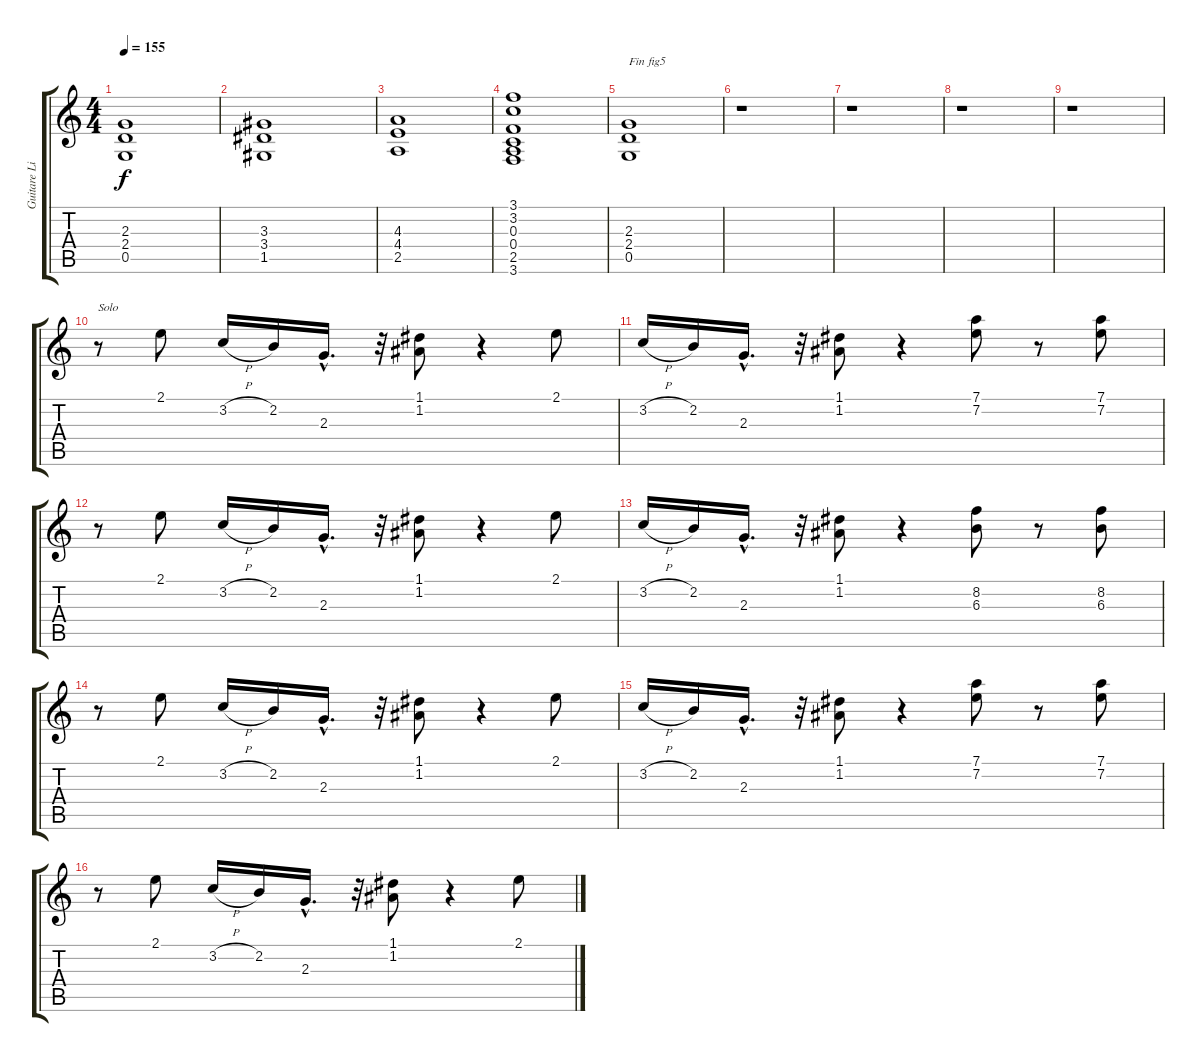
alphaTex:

\track ("Guitare Live D" "Guitare Li") {instrument distortionguitar}
\staff {score tabs}
\tuning (D4 A3 F3 C3 G2 D2) {hide}
\ts (4 4)
\tempo 155
\clef g2
\ks c
(2.3 2.4 0.5).1{dy f} |
(3.3 3.4 1.5).1 |
(4.3 4.4 2.5).1 |
(3.1 3.2 0.3 0.4 2.5 3.6).1 |
(2.3 2.4 0.5).1{txt "Fin fig5"} |
r.1 |
r.1 |
r.1 |
r.1 |
r.8{txt "Solo"} 2.1.8 3.2{h}.16 2.2.16 2.3{hac}.16{d} r.32 (1.1 1.2).8 r.4 2.1.8 |
3.2{h}.16 2.2.16 2.3{hac}.16{d} r.32 (1.1 1.2).8 r.4 (7.1 7.2).8 r.8 (7.1 7.2).8 |
r.8 2.1.8 3.2{h}.16 2.2.16 2.3{hac}.16{d} r.32 (1.1 1.2).8 r.4 2.1.8 |
3.2{h}.16 2.2.16 2.3{hac}.16{d} r.32 (1.1 1.2).8 r.4 (8.2 6.3).8 r.8 (8.2 6.3).8 |
r.8 2.1.8 3.2{h}.16 2.2.16 2.3{hac}.16{d} r.32 (1.1 1.2).8 r.4 2.1.8 |
3.2{h}.16 2.2.16 2.3{hac}.16{d} r.32 (1.1 1.2).8 r.4 (7.1 7.2).8 r.8 (7.1 7.2).8 |
r.8 2.1.8 3.2{h}.16 2.2.16 2.3{hac}.16{d} r.32 (1.1 1.2).8 r.4 2.1.8
